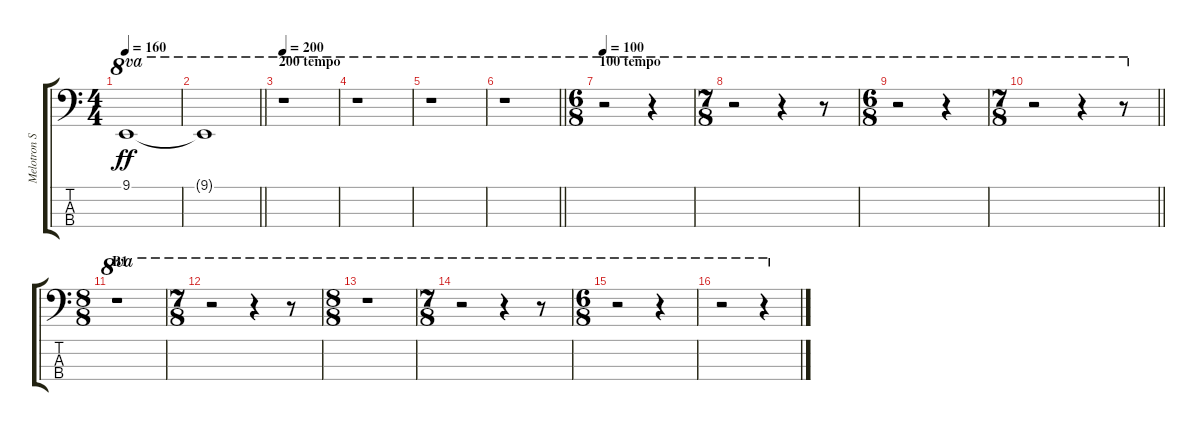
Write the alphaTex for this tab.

\track ("Melotron Strings I" "Melotron S") {instrument stringensemble1}
\staff {score tabs}
\tuning (G2 D2 A1 E1) {hide}
\ts (4 4)
\tempo 160
\clef f4
\ks c
9.1.1{ot 8va dy ff} |
\barLineRight lightlight
9.1{t}.1{ot 8va} |
\section ("" "200 tempo")
\tempo 200
r.1{ot 8va} |
r.1{ot 8va} |
r.1{ot 8va} |
\barLineRight lightlight
r.1{ot 8va} |
\ts (6 8)
\section ("" "100 tempo")
\tempo 100
r.2{ot 8va} r.4{ot 8va} |
\ts (7 8)
r.2{ot 8va} r.4{ot 8va} r.8{ot 8va} |
\ts (6 8)
r.2{ot 8va} r.4{ot 8va} |
\ts (7 8)
\barLineRight lightlight
r.2{ot 8va} r.4{ot 8va} r.8{ot 8va} |
\ts (8 8)
\section ("" "B1")
r.1{ot 8va} |
\ts (7 8)
r.2{ot 8va} r.4{ot 8va} r.8{ot 8va} |
\ts (8 8)
r.1{ot 8va} |
\ts (7 8)
r.2{ot 8va} r.4{ot 8va} r.8{ot 8va} |
\ts (6 8)
r.2{ot 8va} r.4{ot 8va} |
r.2{ot 8va} r.4{ot 8va}
